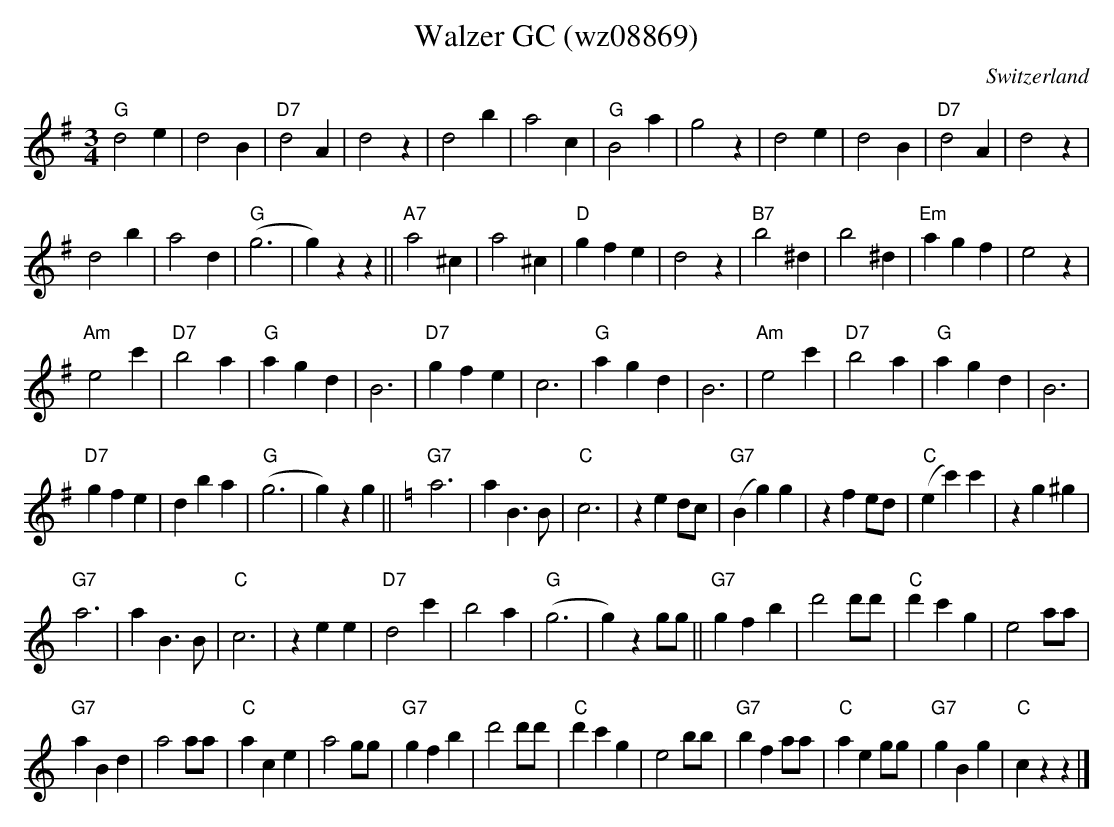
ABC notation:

X:1
T: Walzer GC (wz08869)
O:Switzerland
M:3/4
L:1/4
K:G major
"G"d2e | d2B | "D7"d2A | d2z | d2b | a2c | "G"B2a | g2z | d2e | d2B | "D7"d2A | d2z |
d2b | a2d | "G"(g3 | g)zz || "A7"a2^c | a2^c | "D"gfe | d2z | "B7"b2^d | b2^d | "Em"agf | e2z |
"Am"e2c' | "D7"b2a | "G"agd | B3 | "D7"gfe | c3 | "G"agd | B3 | "Am"e2c' | "D7"b2a | "G"agd | B3 |
"D7"gfe | dba | "G"(g3 | g)zg || [K:C] "G7"a3 | aB>B | "C"c3 | zed/c/ | "G7"(Bg)g | zf e/d/ | "C"(ec')c'  | zg^g |
"G7"a3 | aB>B | "C"c3 | zee | "D7"d2c' | b2a | "G"(g3 | g)zg/g/ || "G7"gfb | d'2 d'/d'/ | "C"d'c'g | e2a/a/ |
"G7"aBd | a2a/a/ | "C"ace | a2g/g/ | "G7"gfb | d'2d'/d'/ | "C"d'c'g | e2b/b/ | "G7"bfa/a/ | "C"aeg/g/ | "G7"gBg | "C"czz |]
